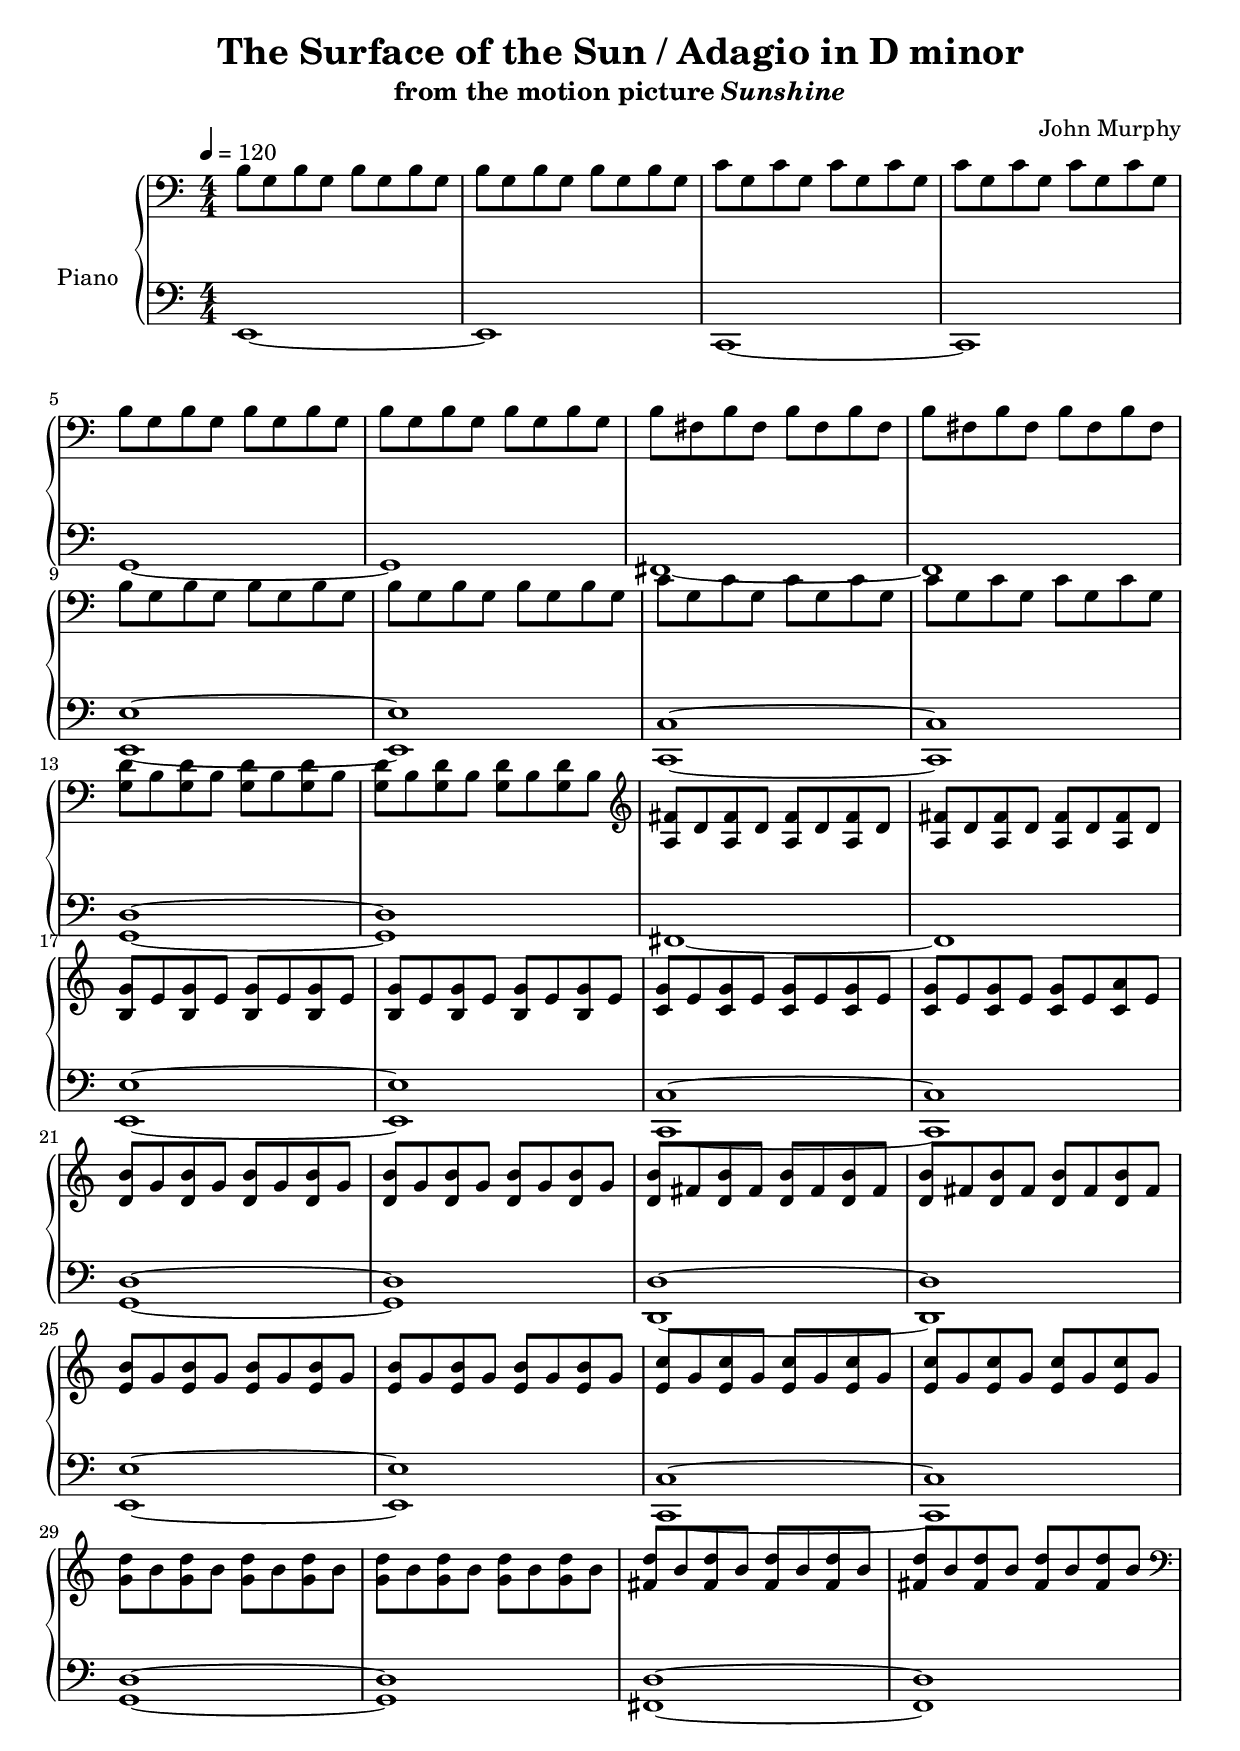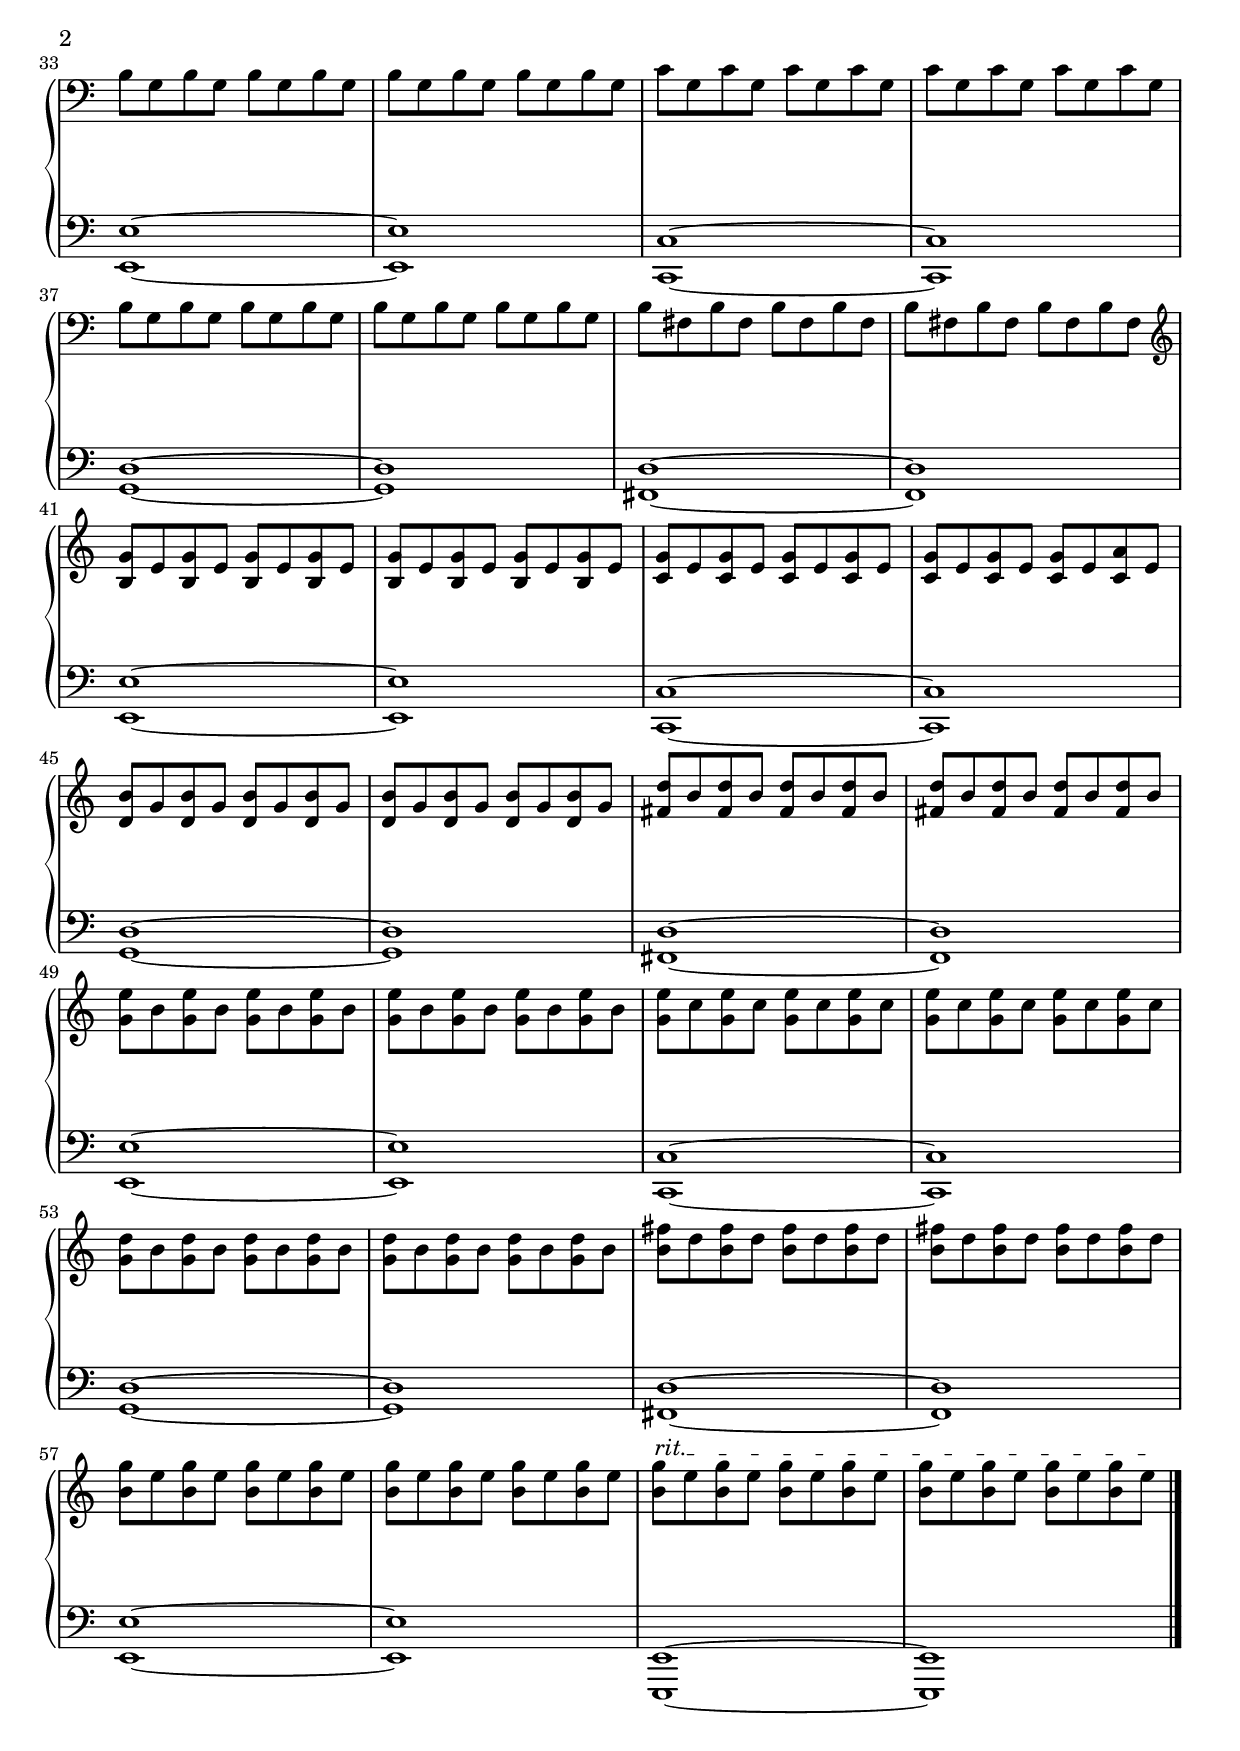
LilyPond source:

\version "2.12.2"

\header {
  title = "The Surface of the Sun / Adagio in D minor"
  subtitle = \markup { "from the motion picture" \italic "Sunshine" }
  composer = "John Murphy"
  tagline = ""
}

global = {
  \tempo 4 = 120
  \key c \major
  \time 4/4
  \numericTimeSignature
  s1*60
  \bar "|."
}

upper = \relative c' {
  \clef bass
  b8 g b g b g b g
  b g b g b g b g
  c g c g c g c g
  c g c g c g c g
  \break

  b g b g b g b g
  b g b g b g b g
  b fis b fis b fis b fis
  b fis b fis b fis b fis
  \break

  b g b g b g b g
  b g b g b g b g
  c g c g c g c g
  c g c g c g c g
  \break

  <g d'> b <g d'> b <g d'> b <g d'> b
  <g d'> b <g d'> b <g d'> b <g d'> b
  \clef treble
  <a fis'> d <a fis'> d <a fis'> d <a fis'> d
  <a fis'> d <a fis'> d <a fis'> d <a fis'> d
  \break

  <b g'> e <b g'> e <b g'> e <b g'> e
  <b g'> e <b g'> e <b g'> e <b g'> e
  <c g'> e <c g'> e <c g'> e <c g'> e
  <c g'> e <c g'> e <c g'> e <c a'> e
  \break

  <d b'> g <d b'> g <d b'> g <d b'> g
  <d b'> g <d b'> g <d b'> g <d b'> g
  <d b'> fis <d b'> fis <d b'> fis <d b'> fis
  <d b'> fis <d b'> fis <d b'> fis <d b'> fis
  \break

  <e b'> g <e b'> g <e b'> g <e b'> g
  <e b'> g <e b'> g <e b'> g <e b'> g
  <e c'> g <e c'> g <e c'> g <e c'> g
  <e c'> g <e c'> g <e c'> g <e c'> g
  \break

  <g d'> b <g d'> b <g d'> b <g d'> b
  <g d'> b <g d'> b <g d'> b <g d'> b
  <fis d'> b <fis d'> b <fis d'> b <fis d'> b
  <fis d'> b <fis d'> b <fis d'> b <fis d'> b
  \clef bass
  \break

  b, g b g b g b g
  b g b g b g b g
  c g c g c g c g
  c g c g c g c g
  \break

  b g b g b g b g
  b g b g b g b g
  b fis b fis b fis b fis
  b fis b fis b fis b fis
  \clef treble
  \break

  <b g'> e <b g'> e <b g'> e <b g'> e
  <b g'> e <b g'> e <b g'> e <b g'> e
  <c g'> e <c g'> e <c g'> e <c g'> e
  <c g'> e <c g'> e <c g'> e <c a'> e
  \break

  <d b'> g <d b'> g <d b'> g <d b'> g
  <d b'> g <d b'> g <d b'> g <d b'> g
  <fis d'> b <fis d'> b <fis d'> b <fis d'> b
  <fis d'> b <fis d'> b <fis d'> b <fis d'> b
  \break

  <g e'> b <g e'> b <g e'> b <g e'> b
  <g e'> b <g e'> b <g e'> b <g e'> b
  <g e'> c <g e'> c <g e'> c <g e'> c
  <g e'> c <g e'> c <g e'> c <g e'> c
  \break

  <g d'> b <g d'> b <g d'> b <g d'> b
  <g d'> b <g d'> b <g d'> b <g d'> b
  <b fis'> d <b fis'> d <b fis'> d <b fis'> d
  <b fis'> d <b fis'> d <b fis'> d <b fis'> d
  \break

  <b g'> e <b g'> e <b g'> e <b g'> e
  <b g'> e <b g'> e <b g'> e <b g'> e
  \override TextSpanner #'(bound-details left text) = "rit."
  <b g'>^\startTextSpan e <b g'> e <b g'> e <b g'> e
  <b g'> e <b g'> e <b g'> e <b g'> e\stopTextSpan
}

lower = \relative c, {
  \clef bass
  e1~
  e
  c~
  c

  g'~
  g
  fis~
  fis

  <e e'>~
  <e e'>
  <c c'>~
  <c c'>

  <g' d'>~
  <g d'>
  fis~
  fis

  <e e'>~
  <e e'>
  <c c'>~
  <c c'>

  <g' d'>~
  <g d'>
  <d d'>~
  <d d'>

  <e e'>~
  <e e'>
  <c c'>~
  <c c'>

  <g' d'>~
  <g d'>
  <fis d'>~
  <fis d'>

  <e e'>~
  <e e'>
  <c c'>~
  <c c'>

  <g' d'>~
  <g d'>
  <fis d'>~
  <fis d'>

  <e e'>~
  <e e'>
  <c c'>~
  <c c'>

  <g' d'>~
  <g d'>
  <fis d'>~
  <fis d'>

  <e e'>~
  <e e'>
  <c c'>~
  <c c'>

  <g' d'>~
  <g d'>
  <fis d'>~
  <fis d'>

  <e e'>~
  <e e'>
  <e, e'>~
  <e e'>
}

dynamics = {
  s1*58
  s8\> s8*14 s8\!
}

pedal = {
}

chordnames = \chordmode {
}

\include "../template_piano_solo.ly"
